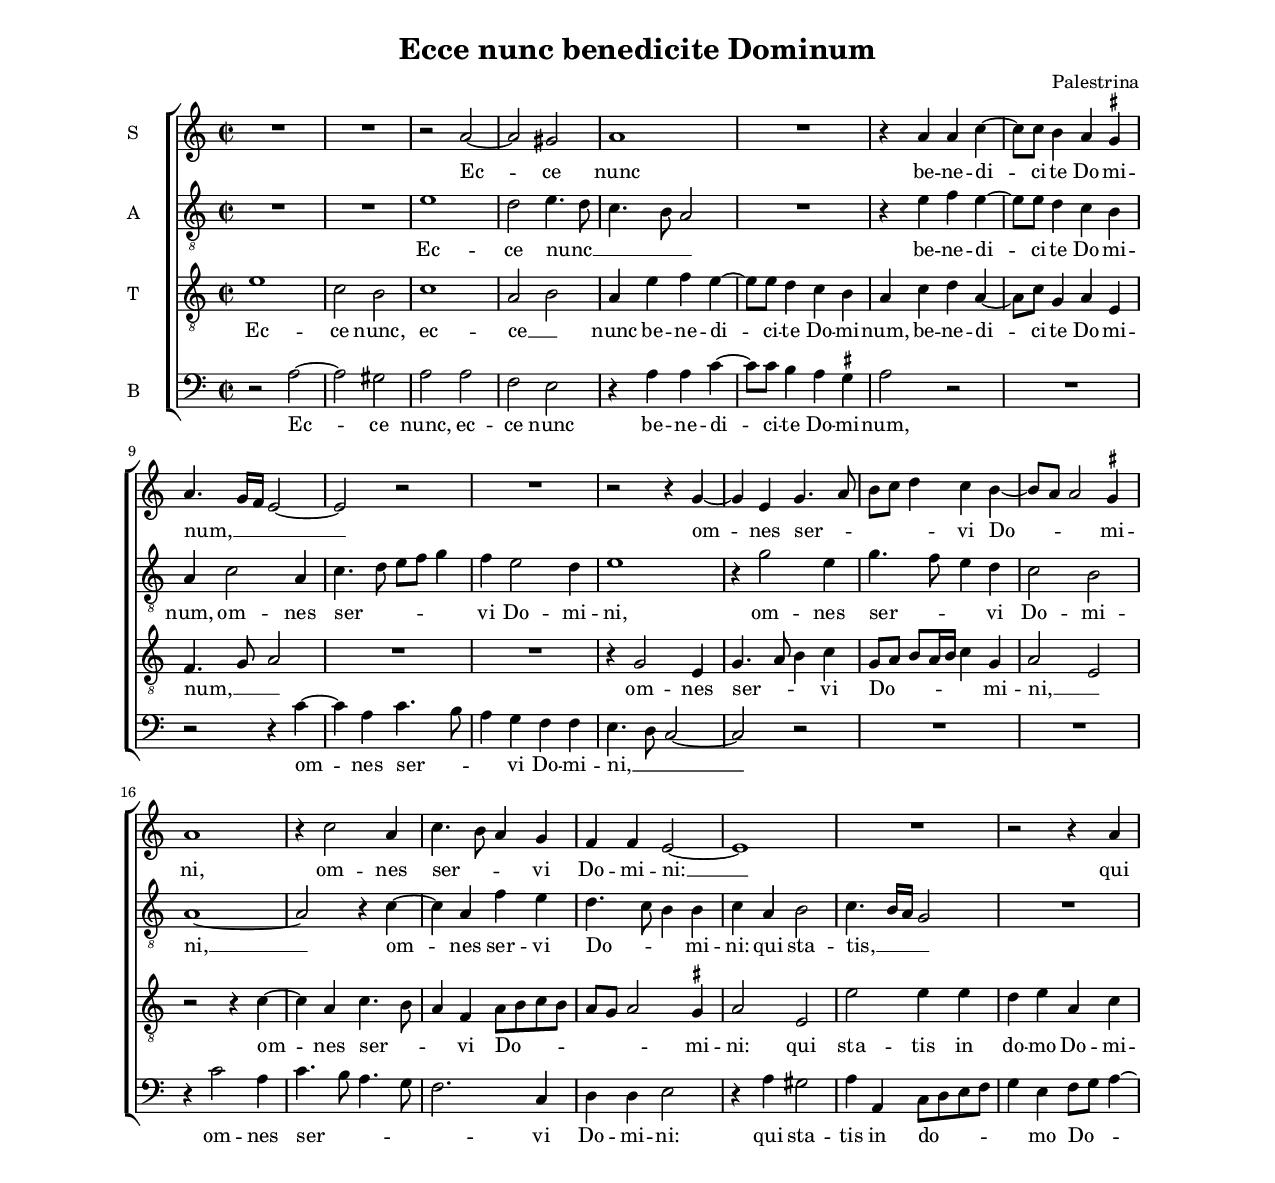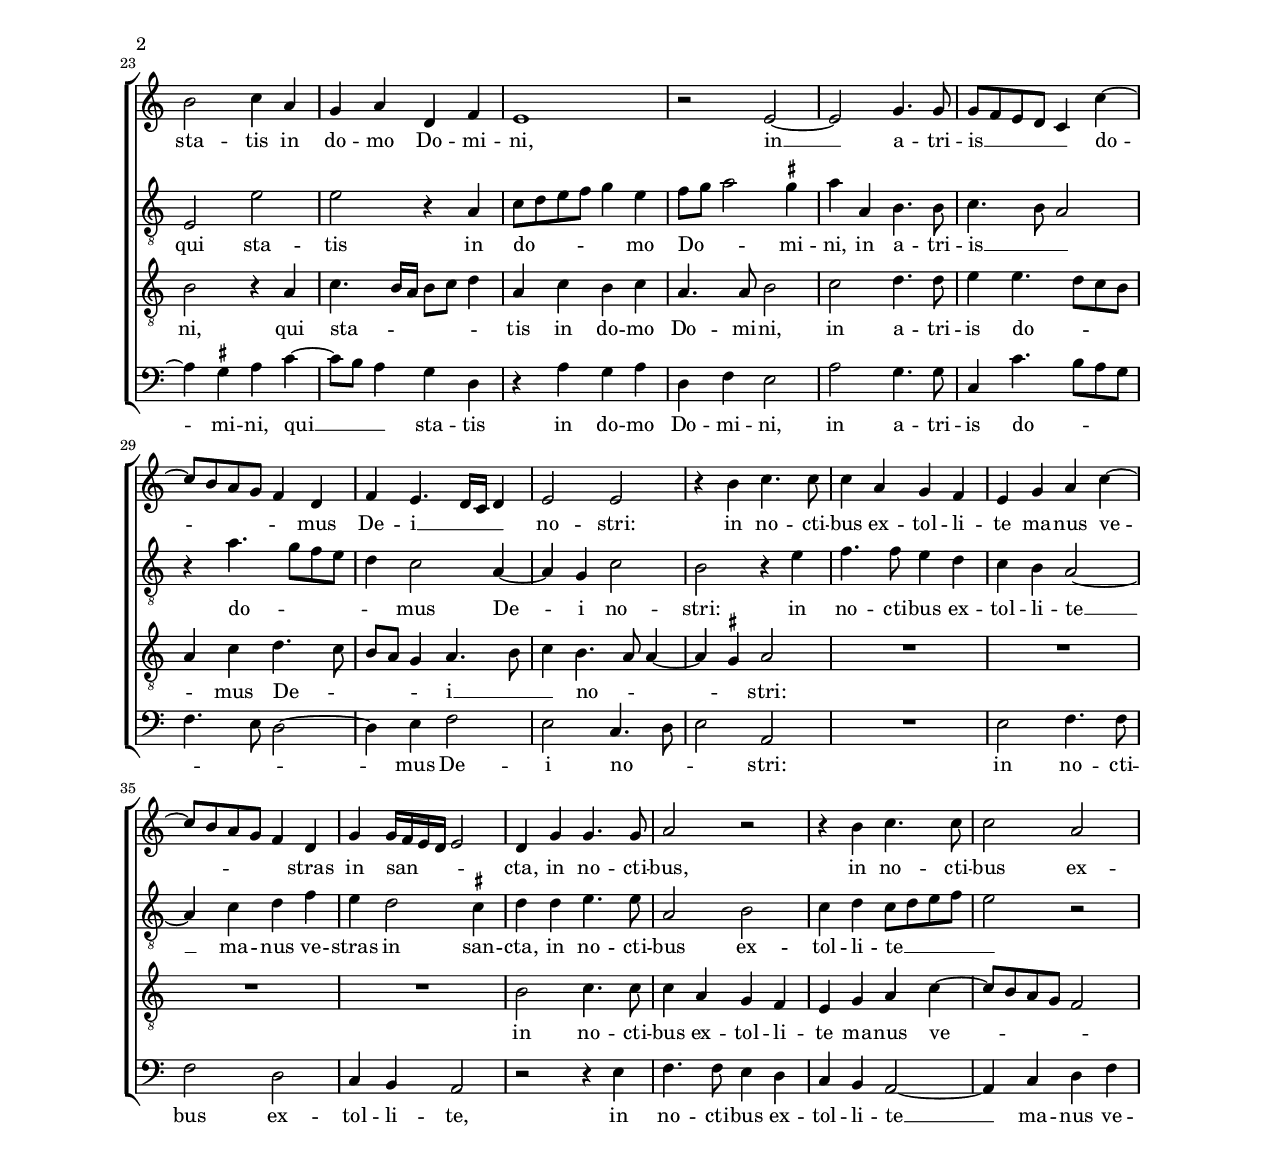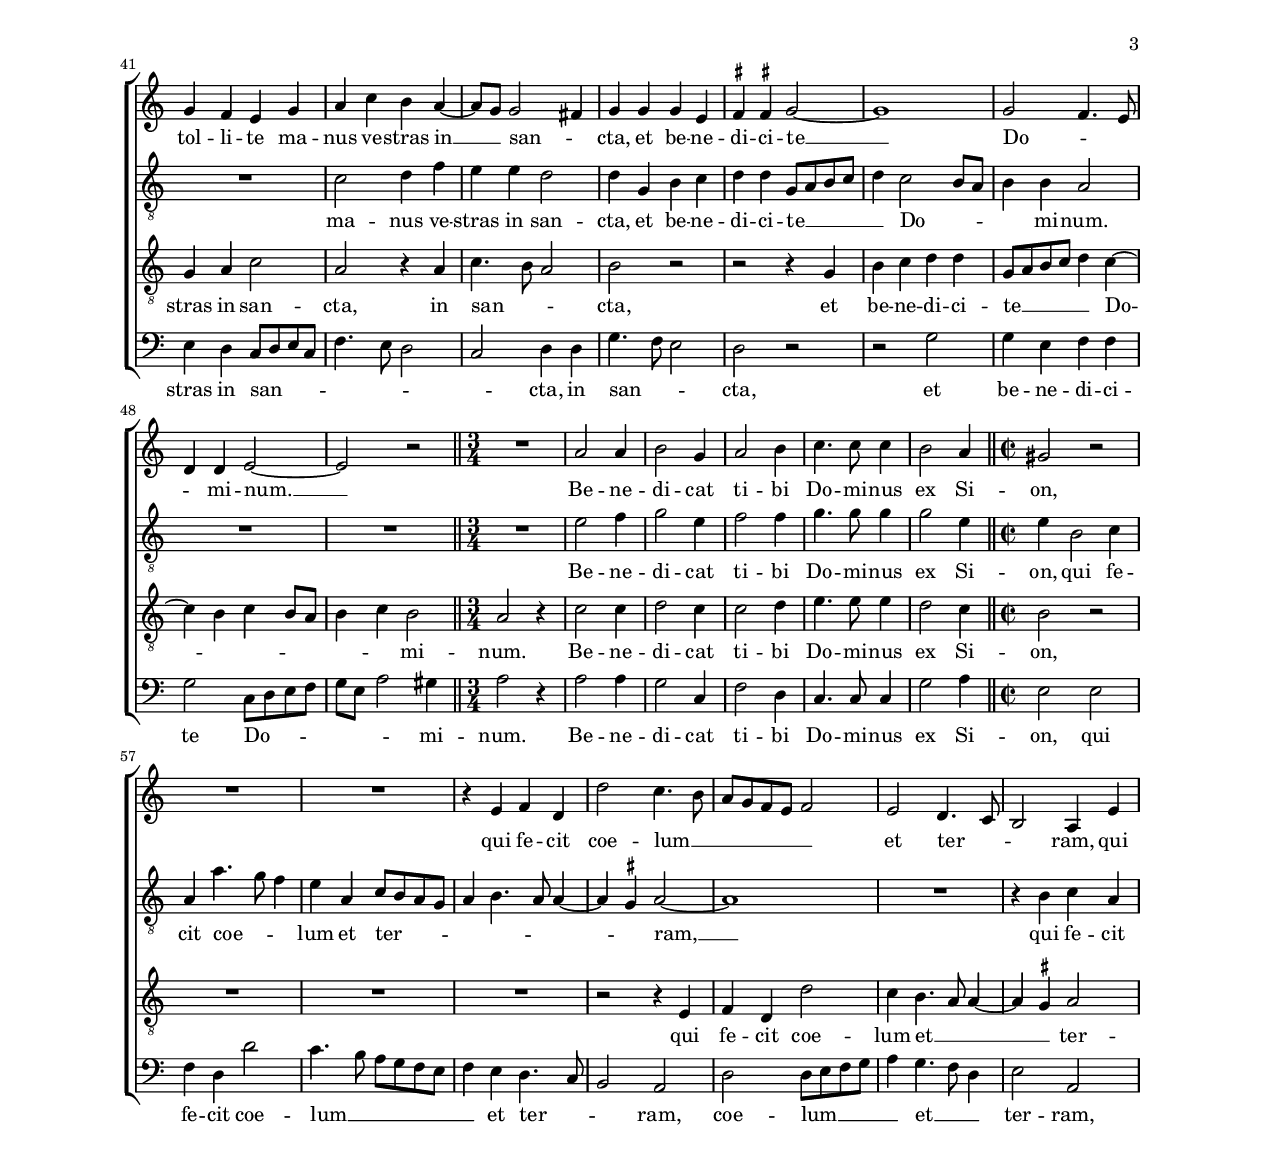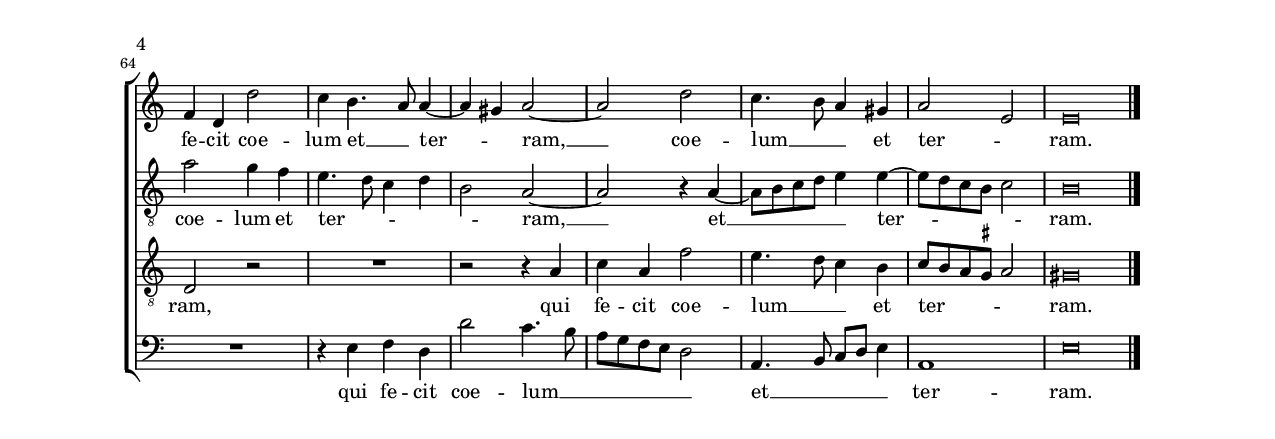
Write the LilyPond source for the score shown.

\header
	{
	title="Ecce nunc benedicite Dominum"
	composer="Palestrina"
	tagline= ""
	}

\version "2.12.0"
\include "deutsch.ly"
#(set-global-staff-size 16)
#(set-default-paper-size "letter")
#(ly:set-option 'point-and-click #f)


global =  {
	\key c \major \time 2/2
	\skip 1*49 \bar "||"
	\time 3/4
	\skip 4*18 \bar "||"
	\time 2/2
	\skip 1*14 \set Score.measureLength = #(ly:make-moment 2 1)
	\skip 1*2 \bar "|."
	}
 
 ficta = { \once \set suggestAccidentals = ##t }
 m = \melisma
 me = \melismaEnd
 
 
discantusNotes =  \relative a' {
	{ \set Staff.instrumentName = "S"
	\set Staff.midiInstrument = "reed organ"
	R1
	R
	r2 a~
	a gis
	%5
	a1
	R
	r4 a a c~
	c8 c h4 a \ficta gis
	a4. \m g16 f e2~
	%10
	e \me r
	R1
	r2 r4 g~
	g e g4. \m a8
	h c d4 \me c h~ \m
	%15
	h8 a a2 \me \ficta gis4
	a1
	r4 c2 a4
	c4. \m h8 a4 \me g
	f f e2~
	%20
	e1
	R
	r2 r4 a
	h2 c4 a
	g a d, f
	%25
	e1
	r2 e~
	e g4. g8
	g \m f e d c4 \me c'~ \m
	c8 h a g f4 \me d
	%30
	f e4. \m d16 c d4 \me
	e2 e
	r4 h' c4. c8
	c4 a g f
	e g a c~ \m
	%35
	c8 h a g f4 \me d
	g g16 \m f e d e2 \me
	d4 g g4. g8
	a2 r
	r4 h c4. c8
	%40
	c2 a
	g4 f e g
	a c h a~ \m
	a8 g \me g2 \m fis4 \me
	g g g e
	%45
	\ficta fis \ficta fis! g2~
	g1
	g2 \m f4. e8
	d4 \me d e2~
	e r
	%50
	R2.
	a2 a4
	h2 g4
	a2 h4
	c4. c8 c4
	%55
	h2 a4
	gis2 r
	R1
	R
	r4 e f d
	%60
	d'2 c4. \m h8
	a g f e f2 \me
	e2 d4. \m c8
	h2 \me a4 e'
	f d d'2
	%65
	c4 h4. \m a8 \me a4~ \m
	a gis \me a2~
	a d
	c4. \m h8 a4 \me gis
	a2 \m e \me
	%70
	e\breve
	}
	}
	
discantusLyrics = \lyricmode {
	Ec -- ce nunc be -- ne -- di -- ci -- te Do -- mi -- num, __
	om -- nes ser -- vi Do -- mi -- ni,
	om -- nes ser -- vi Do -- mi -- ni: __
	qui sta -- tis in do -- mo Do -- mi -- ni,
	in __ a -- tri -- is __ do -- mus De -- i __ no -- stri:
	in no -- cti -- bus ex -- tol -- li -- te ma -- nus ve -- stras in san -- cta,
	in no -- cti -- bus,
	in no -- cti -- bus ex -- tol -- li -- te ma -- nus ve -- stras in __ san -- cta,
	et be -- ne -- di -- ci -- te __ Do -- mi -- num. __
	Be -- ne -- di -- cat ti -- bi Do -- mi -- nus ex Si -- on,
	qui fe -- cit coe -- lum __ et ter -- ram,
	qui fe -- cit coe -- lum et __ ter -- ram, __
	coe -- lum __ et ter -- ram.
	}
	
altusNotes = \relative e' {
	{ \set Staff.instrumentName = "A"
	\set Staff.midiInstrument = "reed organ"
	\clef "G_8"
	R1
	R
	e
	d2 e4. \m d8
	%5
	c4. h8 a2 \me
	R1
	r4 e' f e~
	e8 e d4 c h
	a c2 a4
	%10
	c4. \m d8 e f g4 \me
	f e2 d4
	e1
	r4 g2 e4
	g4. \m f8 e4 \me d
	%15
	c2 h
	a1~
	a2 r4 c4~
	c a f' e
	d4. \m c8 h4 \me h
	%20
	c a h2
	c4. \m h16 a g2 \me
	R1
	e2 e'
	e r4 a,
	%25
	c8 \m d e f g4 \me e
	f8 \m g a2 \me \ficta gis4
	a a, h4. h8
	c4. \m h8 a2 \me
	r4 a'4. \m g8 f e
	%30
	d4 \me c2 a4~
	a g c2
	h r4 e
	f4. f8 e4 d
	c h a2~
	%35
	a4 c d f
	e d2 \ficta cis4
	d d e4. e8
	a,2 h
	c4 d c8 \m d e f
	%40
	e2 \me r
	R1
	c2 d4 f
	e e d2
	d4 g, h c
	%45
	d d g,8 \m a h c
	d4 \me c2 \m h8 a
	h4 \me h a2
	R1
	R
	%50
	R2.
	e'2 f4
	g2 e4
	f2 f4
	g4. g8 g4
	%55
	g2 e4
	e h2 c4
	a a'4. \m g8 f4 \me
	e a, c8 \m h a g
	a4 h4. a8 a4~
	%60
	a \ficta gis \me a2~
	a1
	R
	r4 h c a
	a'2 g4 f
	%65
	e4. \m d8 c4 d
	h2 \me a~
	a r4 a~ \m
	a8 h c d e4 \me e~ \m
	e8 d c h c2 \me
	%70
	h\breve
	}
	}
 
altusLyrics = \lyricmode {
	Ec -- ce nunc __ be -- ne -- di -- ci -- te Do -- mi -- num,
	om -- nes ser -- vi Do -- mi -- ni,
	om -- nes ser -- vi Do -- mi -- ni, __
	om -- nes ser -- vi Do -- mi -- ni:
	qui sta -- tis, __
	qui sta -- tis in do -- mo Do -- mi -- ni,
	in a -- tri -- is __ do -- mus De -- i no -- stri:
	in no -- cti -- bus ex -- tol -- li -- te __ ma -- nus ve -- stras in san -- cta,
	in no -- cti -- bus ex -- tol -- li -- te __ ma -- nus ve -- stras in san -- cta,
	et be -- ne -- di -- ci -- te __ Do -- mi -- num.
	Be -- ne -- di -- cat ti -- bi Do -- mi -- nus ex Si -- on,
	qui fe -- cit coe -- lum et ter -- ram, __
	qui fe -- cit coe -- lum et ter -- ram, __
	et __ ter -- ram.
	}
 
tenorNotes = \relative e' {
	{ \set Staff.instrumentName = "T"
	\set Staff.midiInstrument = "reed organ"
	\clef "G_8"
	e1
	c2 h
	c1
	a2 \m h \me
	%5
	a4 e' f e~
	e8 e d4 c h
	a c d a~
	a8 c g4 a e
	f4. \m g8 a2 \me
	%10
	R1
	R
	r4 g2 e4
	g4. \m a8 h4 \me c
	g8[ \m a] h a16 h c4 \me g
	%15
	a2 \m e \me
	r2 r4 c'~
	c a c4. \m h8
	a4 \me f a8 \m h c h
	a g a2 \me \ficta gis4
	%20
	a2 e
	e' e4 e
	d e a, c
	h2 r4 a
	c4. \m h16 a h8 c d4 \me
	%25
	a c h c
	a4. a8 h2
	c d4. d8
	e4 e4. \m d8 c h
	a4 \me c d4. \m c8
	%30
	h a g4 \me a4. \m h8
	c4 \me h4. \m a8 a4~
	a \ficta gis \me a2
	R1
	R
	%35
	R
	R
	h2 c4. c8
	c4 a g f
	e g a c~ \m
	%40
	c8 h a g f2 \me
	g4 a c2
	a r4 a
	c4. \m h8 a2 \me
	h r
	%45
	r r4 g
	h c d d
	g,8 \m a h c d4 \me c~ \m
	c h c h8 a
	h4 c \me h2
	%50
	a r4
	c2 c4
	d2 c4
	c2 d4
	e4. e8 e4
	%55
	d2 c4
	h2 r
	R1
	R
	R
	%60
	r2 r4 e,
	f d d'2
	c4 h4. \m a8 a4~
	a \ficta gis \me a2
	d, r
	%65
	R1
	r2 r4 a'
	c a f'2
	e4. \m d8 c4 \me h
	c8 \m h a \ficta gis a2 \me
	%70
	gis\breve
	}
	}

tenorLyrics = \lyricmode {
	Ec -- ce nunc, ec -- ce __ nunc be -- ne -- di -- ci -- te Do -- mi -- num,
	be -- ne -- di -- ci -- te Do -- mi -- num, __
	om -- nes ser -- vi Do -- mi -- ni, __
	om -- nes ser -- vi Do -- mi -- ni:
	qui sta -- tis in do -- mo Do -- mi -- ni,
	qui sta -- tis in do -- mo Do -- mi -- ni,
	in a -- tri -- is do -- mus De -- i __ no -- stri:
	in no -- cti -- bus ex -- tol -- li -- te ma -- nus ve -- stras in san -- cta,
	in san -- cta,
	et be -- ne -- di -- ci -- te __ Do -- mi -- num.
	Be -- ne -- di -- cat ti -- bi Do -- mi -- nus ex Si -- on,
	qui fe -- cit coe -- lum et __ ter -- ram,
	qui fe -- cit coe -- lum __ et ter -- ram.
	}

bassusNotes = \relative a {
	{ \set Staff.instrumentName = "B"
	\set Staff.midiInstrument = "reed organ"
	\clef "bass"
	r2 a~
	a gis
	a a
	f e
	%5
	r4 a a c~
	c8 c h4 a \ficta gis
	a2 r
	R1
	r2 r4 c~
	%10
	c a c4. \m h8
	a4 \me g f f
	e4. \m d8 c2~
	c \me r
	R1
	%15
	R
	r4 c'2 a4
	c4. \m h8 a4. g8
	f2. \me c4
	d d e2
	%20
	r4 a gis2
	a4 a, c8 \m d e f
	g4 \me e f8 \m g a4~
	a \me \ficta gis a c~ \m
	c8 h a4 \me g d
	%25
	r4 a' g a
	d, f e2
	a g4. g8
	c,4 c'4. \m h8 a g
	f4. e8 d2~
	%30
	d4 \me e f2
	e c4.  \m d8
	e2 \me a,
	R1
	e'2 f4. f8
	%35
	f2 d
	c4 h a2
	r r4 e'
	f4. f8 e4 d
	c h a2~
	%40
	a4 c d f
	e d c8 \m d e c
	f4. e8 d2
	c \me d4 d
	g4. \m f8 e2 \me
	%45
	d r
	r g
	g4 e f f
	g2 c,8 \m d e f
	g e a2 \me gis4
	%50
	a2 r4
	a2 a4
	g2 c,4
	f2 d4
	c4. c8 c4
	%55
	g'2 a4
	e2 e
	f4 d d'2
	c4. \m h8 a g f e
	f4 \me e d4. \m c8
	%60
	h2 \me a
	d d8 \m e f g
	a4 \me g4. \m f8 d4 \me
	e2 a,
	R1
	%65
	r4 e' f d
	d'2 c4. \m h8
	a g f e d2 \me
	a4. \m h8 c d e4 \me
	a,1
	%70
	e'\breve
	}
	}
	
bassusLyrics = \lyricmode {
	Ec -- ce nunc, ec -- ce nunc be -- ne -- di -- ci -- te Do -- mi -- num,
	om -- nes ser -- vi Do -- mi -- ni, __
	om -- nes ser -- vi Do -- mi -- ni:
	qui sta -- tis in do -- mo Do -- mi -- ni,
	qui __ sta -- tis in do -- mo Do -- mi -- ni,
	in a -- tri -- is do -- mus De -- i no -- stri:
	in no -- cti -- bus ex -- tol -- li -- te,
	in no -- cti -- bus ex -- tol -- li -- te __ ma -- nus ve -- stras in san -- cta,
	in san -- cta,
	et be -- ne -- di -- ci -- te Do -- mi -- num.
	Be -- ne -- di -- cat ti -- bi Do -- mi -- nus ex Si -- on,
	qui fe -- cit coe -- lum __ et ter -- ram,
	coe -- lum __ et __ ter -- ram,
	qui fe -- cit coe -- lum __ et __ ter -- ram.
	}

\paper
	{
	top-margin = 1\cm
	left-margin = 2.3\cm
	line-width = 17\cm
%	after-title-space = 1\cm
	between-system-padding = 1\cm
	ragged-bottom = ##t
	}
	
discantusstaff = \context Staff = "discantus" <<
	\global
	\context Voice = "discantus"
	{\discantusNotes}
	\context Lyrics = discantusLyrics
	\lyricmode <<
	\lyricsto "discantus"
	{\discantusLyrics}
	>>
	>>

altusstaff = \context Staff = "altus" <<
	\global
	\context Voice = "altus"
	{\altusNotes}
	\context Lyrics = altusLyrics
	\lyricmode <<
	\lyricsto "altus"
	{\altusLyrics}
	>>
	>>

tenorstaff = \context Staff = "tenor" <<
	\global
	\context Voice = "tenor"
	{\tenorNotes}
	\context Lyrics = tenorLyrics
	\lyricmode <<
	\lyricsto "tenor"
	{\tenorLyrics}
	>>
	>>

bassusstaff = \context Staff = "bassus" <<
	\global
	\context Voice = "bassus"
	{\bassusNotes}
	\context Lyrics = bassusLyrics
	\lyricmode <<
	\lyricsto "bassus"
	{\bassusLyrics}
	>>
	>>

\score {
	\context ChoirStaff <<
		\discantusstaff
		\altusstaff
		\tenorstaff
		\bassusstaff >>
	
	\midi
	{
    	\context {
	\Score
	tempoWholesPerMinute = #(ly:make-moment 95 4) }
	}
	
	\layout {
	indent = 0.7\cm
	\context { \Staff \override InstrumentName #'X-offset = #'-6 }
	\context { \Staff \override VerticalAxisGroup #'minimum-Y-extent = #'(-3 . 5) }
%	\context { \Staff \override TimeSignature #'break-visibility = #end-of-line-invisible }
%	\context { \Score \override BarLine #'transparent = ##t }
%	\context { \Voice \override Slur #'transparent = ##t }
	\context { \Score \override BarNumber #'padding = #2 }
	\context { \Voice \override NoteHead #'style = #'baroque }
	}
	}
%EOF